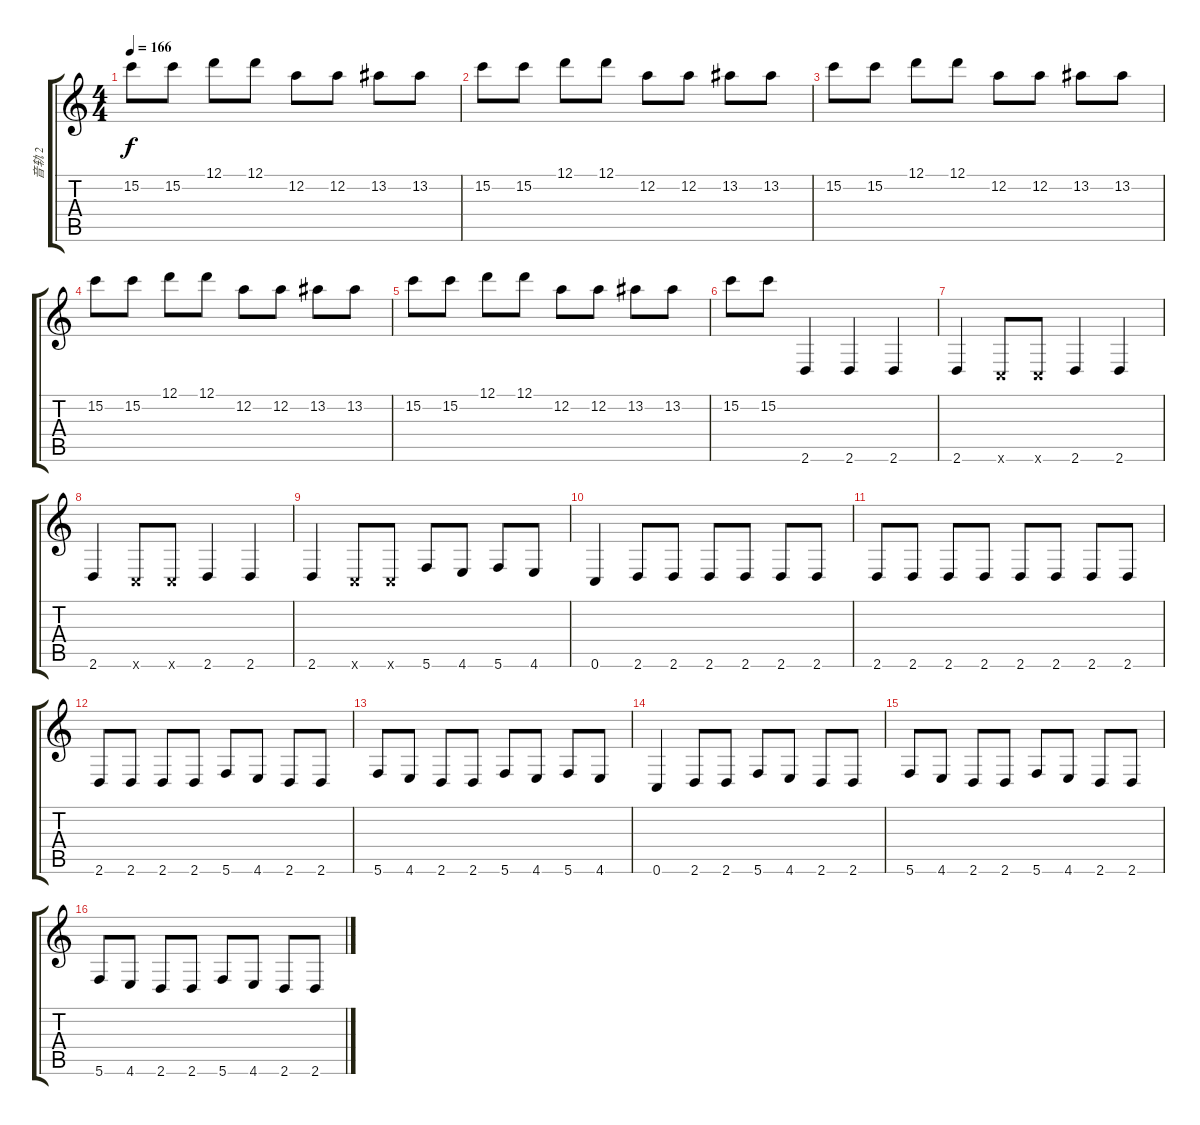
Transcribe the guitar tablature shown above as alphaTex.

\track ("音轨 2" "音轨 2") {instrument overdrivenguitar}
\staff {score tabs}
\tuning (D4 A3 F3 C3 G2 C2) {hide}
\ts (4 4)
\tempo 166
\clef g2
\ks c
15.2.8{dy f} 15.2.8 12.1.8 12.1.8 12.2.8 12.2.8 13.2.8 13.2.8 |
15.2.8 15.2.8 12.1.8 12.1.8 12.2.8 12.2.8 13.2.8 13.2.8 |
15.2.8 15.2.8 12.1.8 12.1.8 12.2.8 12.2.8 13.2.8 13.2.8 |
15.2.8 15.2.8 12.1.8 12.1.8 12.2.8 12.2.8 13.2.8 13.2.8 |
15.2.8 15.2.8 12.1.8 12.1.8 12.2.8 12.2.8 13.2.8 13.2.8 |
15.2.8 15.2.8 2.6.4 2.6.4 2.6.4 |
2.6.4 0.6{x}.8 0.6{x}.8 2.6.4 2.6.4 |
2.6.4 0.6{x}.8 0.6{x}.8 2.6.4 2.6.4 |
2.6.4 0.6{x}.8 0.6{x}.8 5.6.8 4.6.8 5.6.8 4.6.8 |
0.6.4 2.6.8 2.6.8 2.6.8 2.6.8 2.6.8 2.6.8 |
2.6.8 2.6.8 2.6.8 2.6.8 2.6.8 2.6.8 2.6.8 2.6.8 |
2.6.8 2.6.8 2.6.8 2.6.8 5.6.8 4.6.8 2.6.8 2.6.8 |
5.6.8 4.6.8 2.6.8 2.6.8 5.6.8 4.6.8 5.6.8 4.6.8 |
0.6.4 2.6.8 2.6.8 5.6.8 4.6.8 2.6.8 2.6.8 |
5.6.8 4.6.8 2.6.8 2.6.8 5.6.8 4.6.8 2.6.8 2.6.8 |
5.6.8 4.6.8 2.6.8 2.6.8 5.6.8 4.6.8 2.6.8 2.6.8
